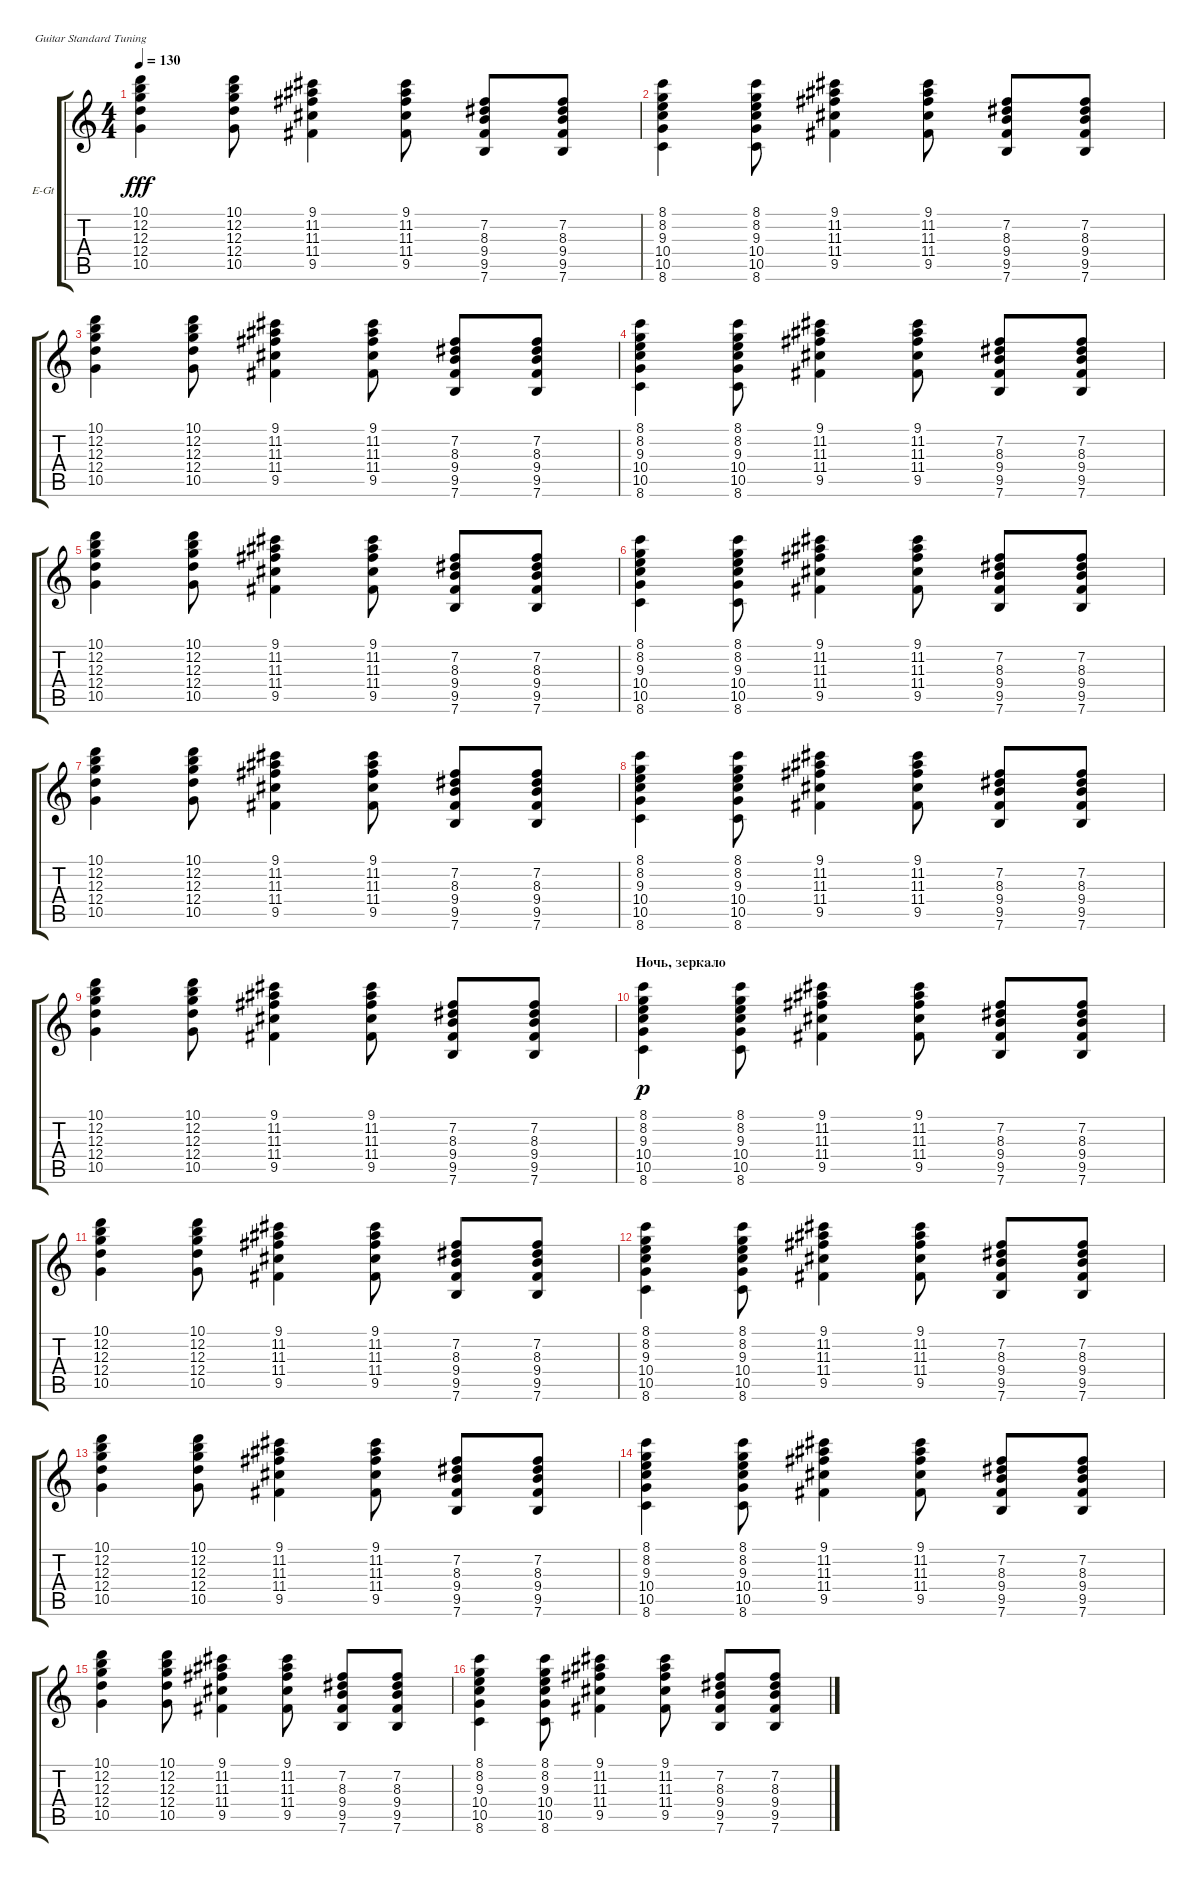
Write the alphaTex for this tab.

\defaultSystemsLayout 4
\bracketExtendMode groupsimilarinstruments
\firstSystemTrackNameOrientation horizontal
\otherSystemsTrackNameOrientation horizontal
\track ("Electric Guitar" "E-Gt") {instrument distortionguitar}
\staff {score tabs}
\tuning (E4 B3 G3 D3 A2 E2)
\ts (4 4)
\tempo 130
\clef g2
\ks c
(10.5 12.4 12.3 12.2 10.1).4{dy fff} (10.5 12.4 12.3 12.2 10.1).8 (9.5 11.4 11.3 11.2 9.1).4 (9.5 11.4 11.3 11.2 9.1).8 (7.6 9.5 9.4 8.3 7.2).8 (7.6 9.5 9.4 8.3 7.2).8 |
(8.6 10.5 10.4 9.3 8.2 8.1).4 (8.6 10.5 10.4 9.3 8.2 8.1).8 (9.5 11.4 11.3 11.2 9.1).4 (9.5 11.4 11.3 11.2 9.1).8 (7.6 9.5 9.4 8.3 7.2).8 (7.6 9.5 9.4 8.3 7.2).8 |
(10.5 12.4 12.3 12.2 10.1).4 (10.5 12.4 12.3 12.2 10.1).8 (9.5 11.4 11.3 11.2 9.1).4 (9.5 11.4 11.3 11.2 9.1).8 (7.6 9.5 9.4 8.3 7.2).8 (7.6 9.5 9.4 8.3 7.2).8 |
(8.6 10.5 10.4 9.3 8.2 8.1).4 (8.6 10.5 10.4 9.3 8.2 8.1).8 (9.5 11.4 11.3 11.2 9.1).4 (9.5 11.4 11.3 11.2 9.1).8 (7.6 9.5 9.4 8.3 7.2).8 (7.6 9.5 9.4 8.3 7.2).8 |
(10.5 12.4 12.3 12.2 10.1).4 (10.5 12.4 12.3 12.2 10.1).8 (9.5 11.4 11.3 11.2 9.1).4 (9.5 11.4 11.3 11.2 9.1).8 (7.6 9.5 9.4 8.3 7.2).8 (7.6 9.5 9.4 8.3 7.2).8 |
(8.6 10.5 10.4 9.3 8.2 8.1).4 (8.6 10.5 10.4 9.3 8.2 8.1).8 (9.5 11.4 11.3 11.2 9.1).4 (9.5 11.4 11.3 11.2 9.1).8 (7.6 9.5 9.4 8.3 7.2).8 (7.6 9.5 9.4 8.3 7.2).8 |
(10.5 12.4 12.3 12.2 10.1).4 (10.5 12.4 12.3 12.2 10.1).8 (9.5 11.4 11.3 11.2 9.1).4 (9.5 11.4 11.3 11.2 9.1).8 (7.6 9.5 9.4 8.3 7.2).8 (7.6 9.5 9.4 8.3 7.2).8 |
(8.6 10.5 10.4 9.3 8.2 8.1).4 (8.6 10.5 10.4 9.3 8.2 8.1).8 (9.5 11.4 11.3 11.2 9.1).4 (9.5 11.4 11.3 11.2 9.1).8 (7.6 9.5 9.4 8.3 7.2).8 (7.6 9.5 9.4 8.3 7.2).8 |
(10.5 12.4 12.3 12.2 10.1).4 (10.5 12.4 12.3 12.2 10.1).8 (9.5 11.4 11.3 11.2 9.1).4 (9.5 11.4 11.3 11.2 9.1).8 (7.6 9.5 9.4 8.3 7.2).8 (7.6 9.5 9.4 8.3 7.2).8 |
\section ("" "Ночь, зеркало")
(8.6 10.5 10.4 9.3 8.2 8.1).4{dy p} (8.6 10.5 10.4 9.3 8.2 8.1).8 (9.5 11.4 11.3 11.2 9.1).4 (9.5 11.4 11.3 11.2 9.1).8 (7.6 9.5 9.4 8.3 7.2).8 (7.6 9.5 9.4 8.3 7.2).8 |
(10.5 12.4 12.3 12.2 10.1).4 (10.5 12.4 12.3 12.2 10.1).8 (9.5 11.4 11.3 11.2 9.1).4 (9.5 11.4 11.3 11.2 9.1).8 (7.6 9.5 9.4 8.3 7.2).8 (7.6 9.5 9.4 8.3 7.2).8 |
(8.6 10.5 10.4 9.3 8.2 8.1).4 (8.6 10.5 10.4 9.3 8.2 8.1).8 (9.5 11.4 11.3 11.2 9.1).4 (9.5 11.4 11.3 11.2 9.1).8 (7.6 9.5 9.4 8.3 7.2).8 (7.6 9.5 9.4 8.3 7.2).8 |
(10.5 12.4 12.3 12.2 10.1).4 (10.5 12.4 12.3 12.2 10.1).8 (9.5 11.4 11.3 11.2 9.1).4 (9.5 11.4 11.3 11.2 9.1).8 (7.6 9.5 9.4 8.3 7.2).8 (7.6 9.5 9.4 8.3 7.2).8 |
(8.6 10.5 10.4 9.3 8.2 8.1).4 (8.6 10.5 10.4 9.3 8.2 8.1).8 (9.5 11.4 11.3 11.2 9.1).4 (9.5 11.4 11.3 11.2 9.1).8 (7.6 9.5 9.4 8.3 7.2).8 (7.6 9.5 9.4 8.3 7.2).8 |
(10.5 12.4 12.3 12.2 10.1).4 (10.5 12.4 12.3 12.2 10.1).8 (9.5 11.4 11.3 11.2 9.1).4 (9.5 11.4 11.3 11.2 9.1).8 (7.6 9.5 9.4 8.3 7.2).8 (7.6 9.5 9.4 8.3 7.2).8 |
(8.6 10.5 10.4 9.3 8.2 8.1).4 (8.6 10.5 10.4 9.3 8.2 8.1).8 (9.5 11.4 11.3 11.2 9.1).4 (9.5 11.4 11.3 11.2 9.1).8 (7.6 9.5 9.4 8.3 7.2).8 (7.6 9.5 9.4 8.3 7.2).8
